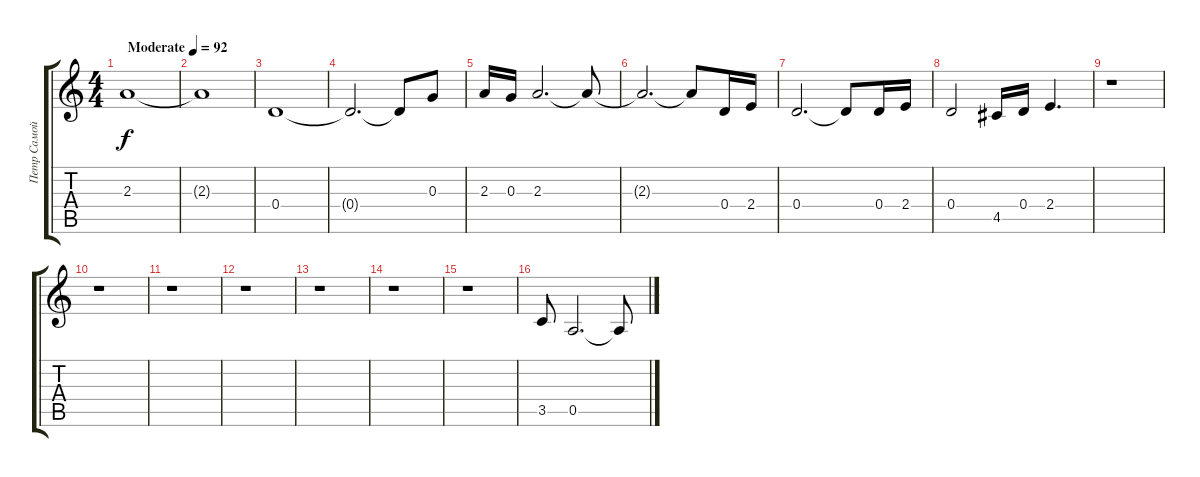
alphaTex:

\track ("Петр Самойлов" "Петр Самой") {instrument electricbassfinger}
\staff {score tabs}
\tuning (E4 B3 G3 D3 A2 E2) {hide}
\ts (4 4)
\tempo (92 "Moderate")
\clef g2
\ks c
2.3.1{dy f instrument electricbassfinger} |
2.3{t}.1 |
0.4.1 |
0.4{t}.2{d} 0.4{t}.8 0.3.8 |
2.3.16 0.3.16 2.3.2{d} 2.3{t}.8 |
2.3{t}.2{d} 2.3{t}.8 0.4.16 2.4.16 |
0.4.2{d} 0.4{t}.8 0.4.16 2.4.16 |
0.4.2 4.5.16 0.4.16 2.4.4{d} |
r.1 |
r.1 |
r.1 |
r.1 |
r.1 |
r.1 |
r.1 |
3.5.8 0.5.2{d} 0.5{t}.8
